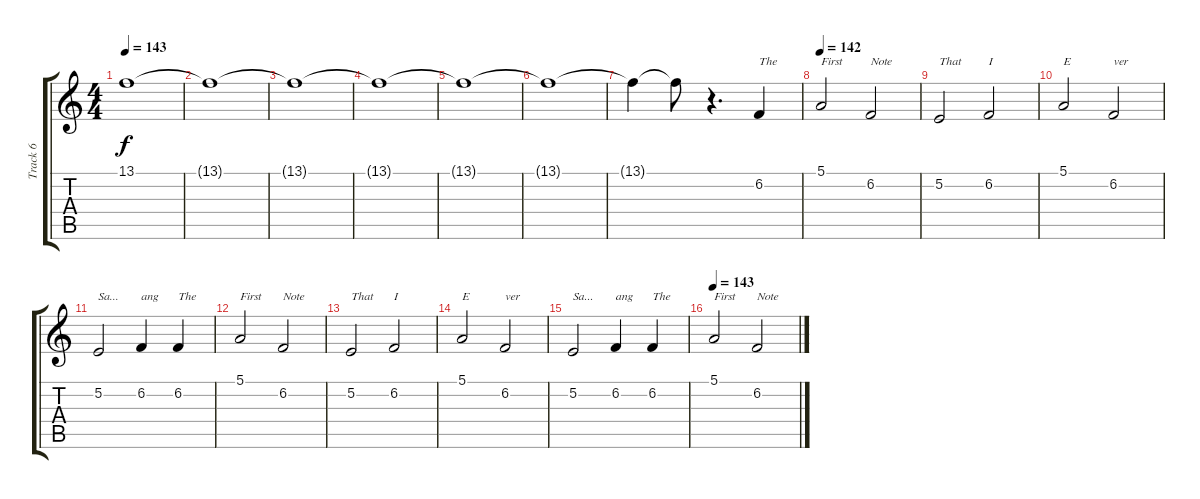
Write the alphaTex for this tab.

\track ("Track 6" "Track 6") {instrument voiceoohs}
\staff {score tabs}
\tuning (E4 B3 G3 D3 A2 D2) {hide}
\ts (4 4)
\tempo 143
\clef g2
\ks c
13.1{t}.1{dy f} |
13.1{t}.1 |
13.1{t}.1 |
13.1{t}.1 |
13.1{t}.1 |
13.1{t}.1 |
13.1{t}.4{instrument voiceoohs} 13.1{t}.8 r.4{d volume 16 instrument voiceoohs} 6.2.4{txt "The"} |
\tempo 142
5.1.2{txt "First"} 6.2.2{txt "Note"} |
5.2.2{txt "That"} 6.2.2{txt "I"} |
5.1.2{txt "E"} 6.2.2{txt "ver"} |
5.2.2{txt "Sa..."} 6.2.4{txt "ang"} 6.2.4{txt "The"} |
5.1.2{txt "First"} 6.2.2{txt "Note"} |
5.2.2{txt "That"} 6.2.2{txt "I"} |
5.1.2{txt "E"} 6.2.2{txt "ver"} |
5.2.2{txt "Sa..."} 6.2.4{txt "ang"} 6.2.4{txt "The"} |
\tempo 142
\tempo 143
5.1.2{txt "First"} 6.2.2{txt "Note"}
